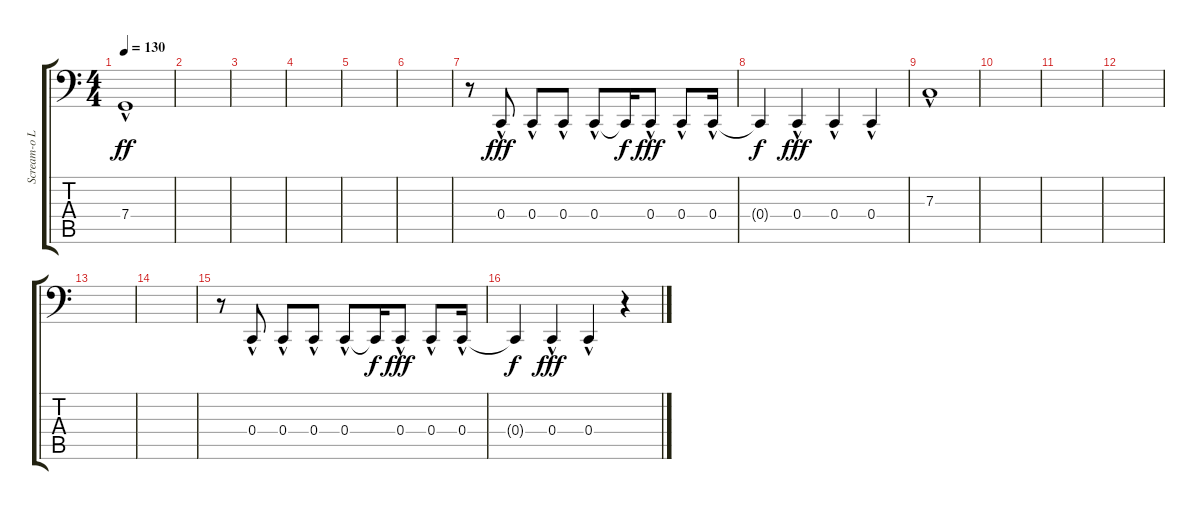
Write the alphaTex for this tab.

\track ("Scream-o Lyrics" "Scream-o L") {instrument synthbrass1}
\staff {score tabs}
\tuning (D2 A2 F2 C2 G1 C1) {hide}
\ts (4 4)
\tempo 130
\clef f4
\ks c
7.4{hac}.1{dy ff} |
|
|
|
|
|
r.8 0.4{hac}.8{dy fff} 0.4{hac}.8 0.4{hac}.8 0.4{hac}.8 0.4{t}.16{dy f} 0.4{hac}.8{dy fff} 0.4{hac}.8 0.4{hac}.16 |
0.4{t}.4{dy f} 0.4{hac}.4{dy fff} 0.4{hac}.4 0.4{hac}.4 |
7.3{hac}.1 |
|
|
|
|
|
r.8 0.4{hac}.8 0.4{hac}.8 0.4{hac}.8 0.4{hac}.8 0.4{t}.16{dy f} 0.4{hac}.8{dy fff} 0.4{hac}.8 0.4{hac}.16 |
0.4{t}.4{dy f} 0.4{hac}.4{dy fff} 0.4{hac}.4 r.4
